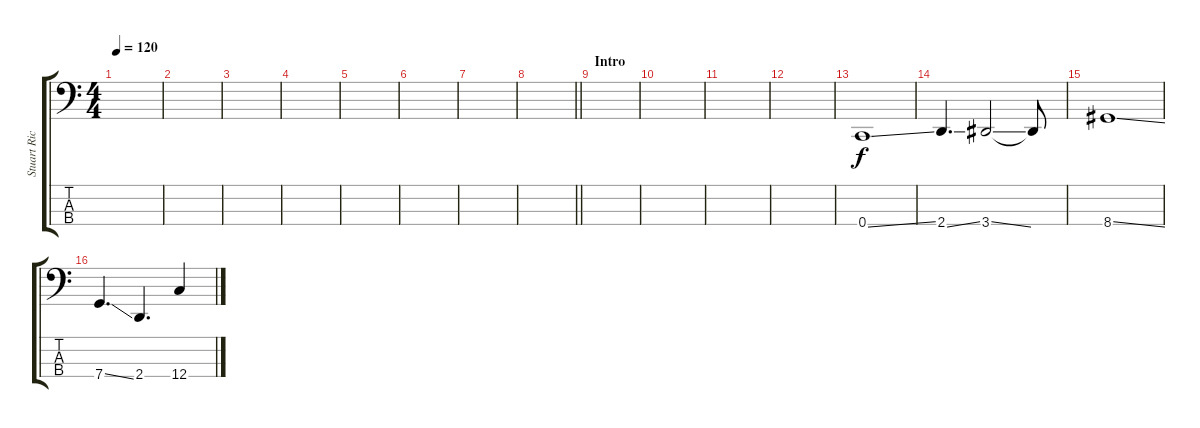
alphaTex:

\track ("Stuart Richardson - Bass" "Stuart Ric") {instrument electricbassfinger}
\staff {score tabs}
\tuning (F2 C2 G1 C1) {hide}
\ts (4 4)
\tempo 120
\clef f4
\ks c
|
|
|
|
|
|
|
\barLineRight lightlight
|
\section ("" "Intro")
|
|
|
|
0.4{ss}.1 |
2.4{ss}.4{d} 3.4{ss}.2 3.4{t}.8 |
8.4{ss}.1 |
7.4{ss}.4{d} 2.4.4{d} 12.4{sl}.4
